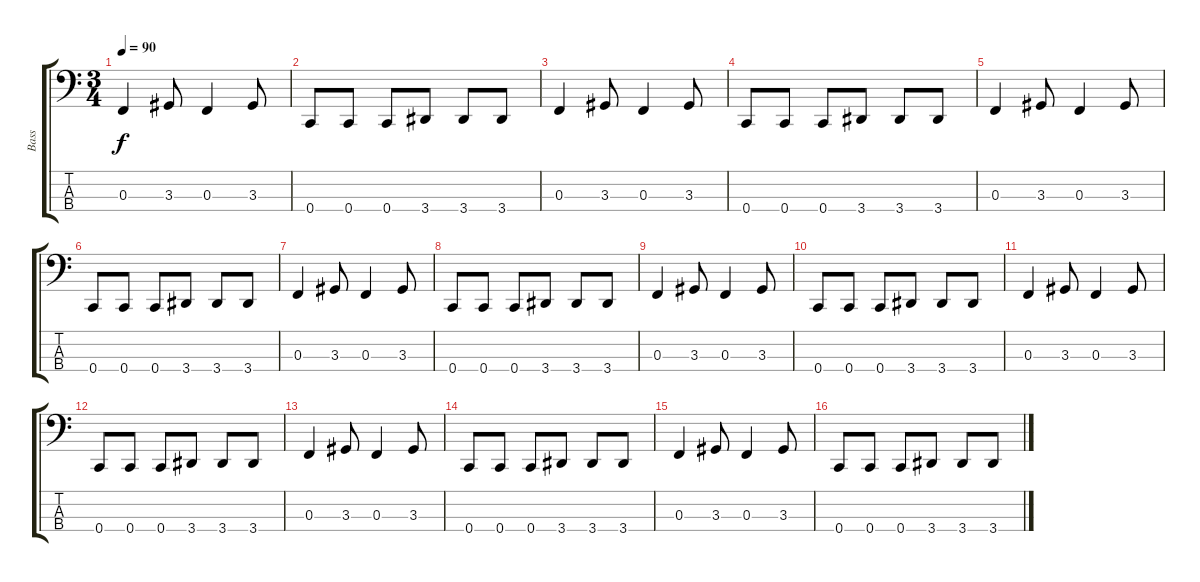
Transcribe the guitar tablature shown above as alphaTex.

\track ("Bass" "Bass") {instrument electricbassfinger}
\staff {score tabs}
\tuning (Eb2 Bb1 F1 C1) {hide}
\ts (3 4)
\tempo 90
\clef f4
\ks c
0.3.4{dy f} 3.3.8 0.3.4 3.3.8 |
0.4.8 0.4.8 0.4.8 3.4.8 3.4.8 3.4.8 |
0.3.4 3.3.8 0.3.4 3.3.8 |
0.4.8 0.4.8 0.4.8 3.4.8 3.4.8 3.4.8 |
0.3.4 3.3.8 0.3.4 3.3.8 |
0.4.8 0.4.8 0.4.8 3.4.8 3.4.8 3.4.8 |
0.3.4 3.3.8 0.3.4 3.3.8 |
0.4.8 0.4.8 0.4.8 3.4.8 3.4.8 3.4.8 |
0.3.4 3.3.8 0.3.4 3.3.8 |
0.4.8 0.4.8 0.4.8 3.4.8 3.4.8 3.4.8 |
0.3.4 3.3.8 0.3.4 3.3.8 |
0.4.8 0.4.8 0.4.8 3.4.8 3.4.8 3.4.8 |
0.3.4 3.3.8 0.3.4 3.3.8 |
0.4.8 0.4.8 0.4.8 3.4.8 3.4.8 3.4.8 |
0.3.4 3.3.8 0.3.4 3.3.8 |
0.4.8 0.4.8 0.4.8 3.4.8 3.4.8 3.4.8
